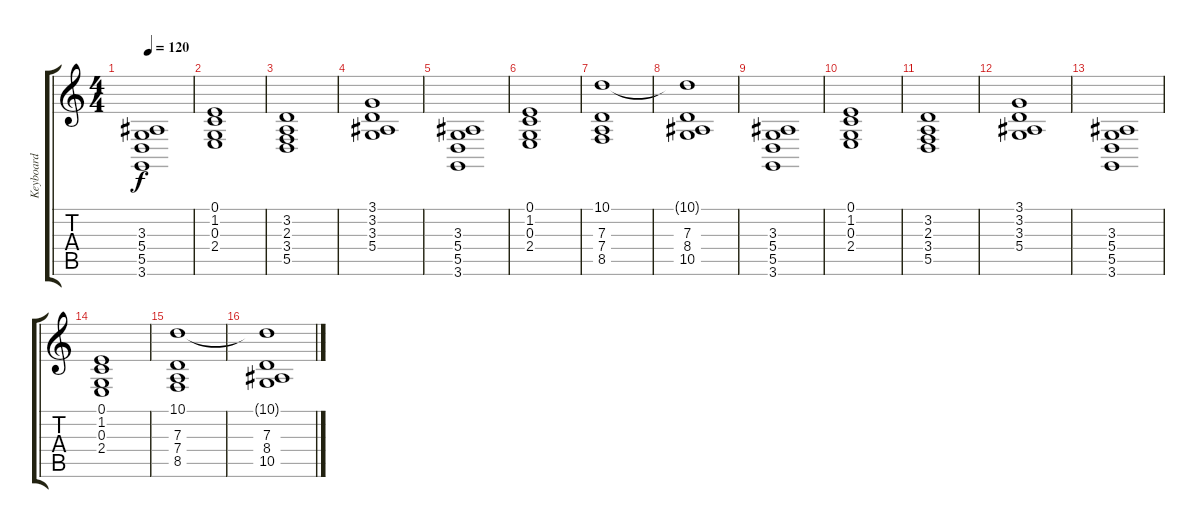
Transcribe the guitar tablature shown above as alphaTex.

\track ("Keyboard" "Keyboard") {instrument violin}
\staff {score tabs}
\tuning (E4 B3 G3 D3 A2 E2) {hide}
\ts (4 4)
\tempo 120
\clef g2
\ks c
(3.3 5.4 5.5 3.6).1{dy f instrument violin} |
(0.1 1.2 0.3 2.4).1 |
(3.2 2.3 3.4 5.5).1 |
(3.1 3.2 3.3 5.4).1 |
(3.3 5.4 5.5 3.6).1 |
(0.1 1.2 0.3 2.4).1 |
(10.1 7.3 7.4 8.5).1 |
(10.1{t} 7.3 8.4 10.5).1 |
(3.3 5.4 5.5 3.6).1{instrument stringensemble1} |
(0.1 1.2 0.3 2.4).1 |
(3.2 2.3 3.4 5.5).1 |
(3.1 3.2 3.3 5.4).1 |
(3.3 5.4 5.5 3.6).1 |
(0.1 1.2 0.3 2.4).1 |
(10.1 7.3 7.4 8.5).1 |
(10.1{t} 7.3 8.4 10.5).1
